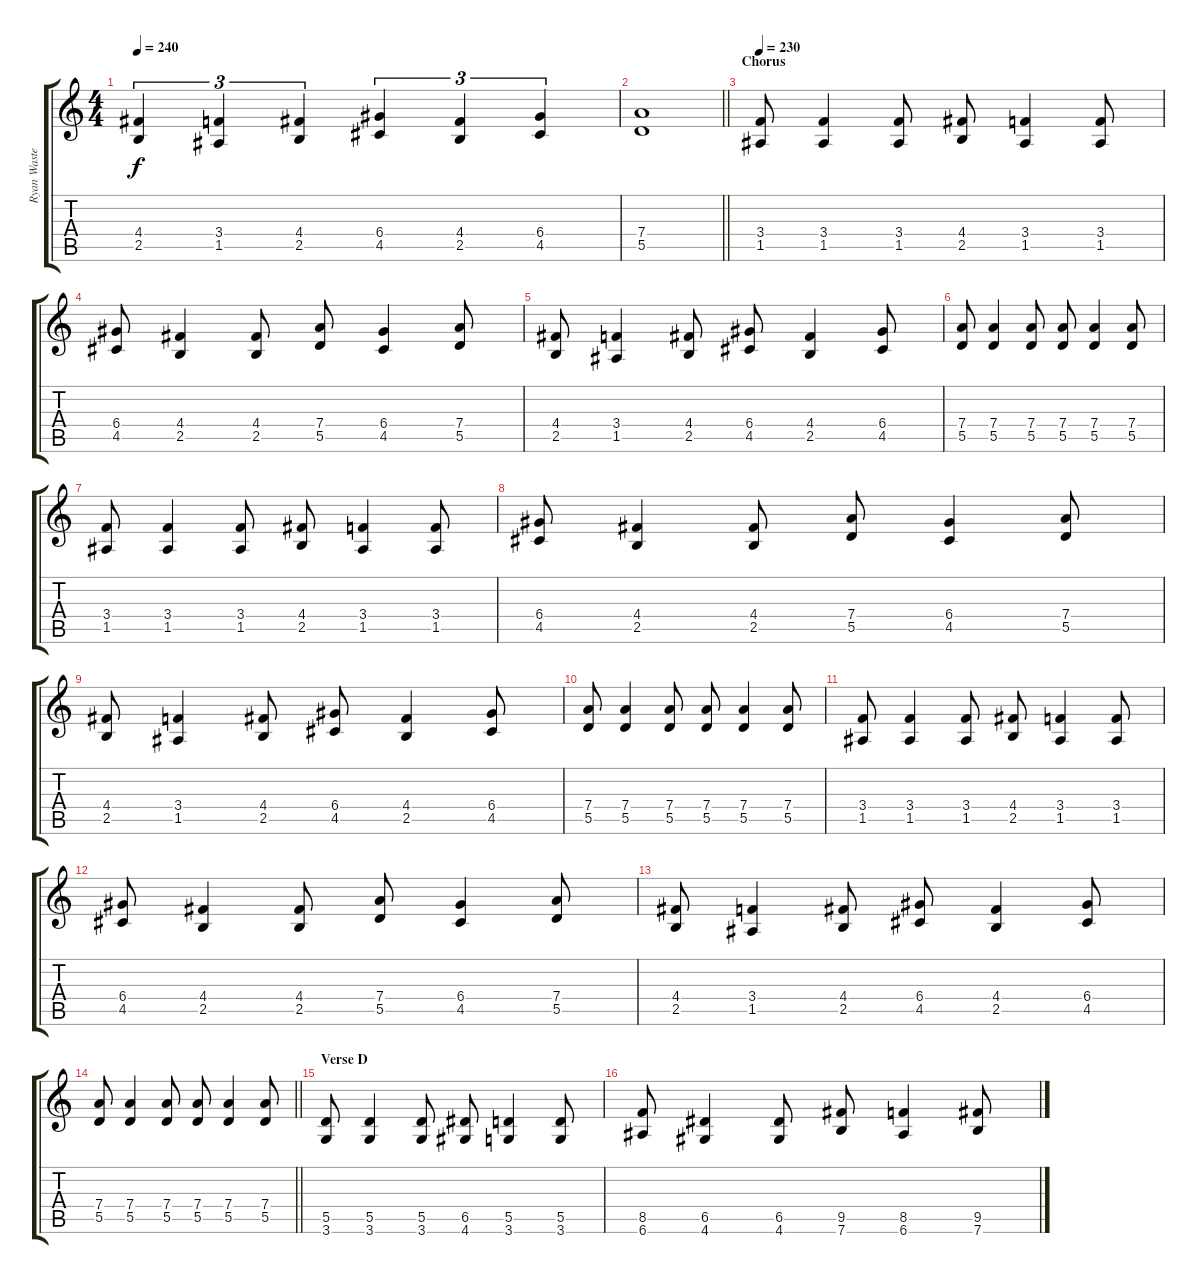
\track ("Ryan Waste (Left)" "Ryan Waste") {instrument distortionguitar}
\staff {score tabs}
\tuning (E4 B3 G3 D3 A2 E2) {hide}
\ts (4 4)
\tempo 240
\clef g2
\ks c
(4.4 2.5).4{tu (3 2) dy f} (3.4 1.5).4{tu (3 2)} (4.4 2.5).4{tu (3 2)} (6.4 4.5).4{tu (3 2)} (4.4 2.5).4{tu (3 2)} (6.4 4.5).4{tu (3 2)} |
\barLineRight lightlight
(7.4 5.5).1 |
\section ("" "Chorus")
\tempo 230
(3.4 1.5).8 (3.4 1.5).4 (3.4 1.5).8 (4.4 2.5).8 (3.4 1.5).4 (3.4 1.5).8 |
(6.4 4.5).8 (4.4 2.5).4 (4.4 2.5).8 (7.4 5.5).8 (6.4 4.5).4 (7.4 5.5).8 |
(4.4 2.5).8 (3.4 1.5).4 (4.4 2.5).8 (6.4 4.5).8 (4.4 2.5).4 (6.4 4.5).8 |
(7.4 5.5).8 (7.4 5.5).4 (7.4 5.5).8 (7.4 5.5).8 (7.4 5.5).4 (7.4 5.5).8 |
(3.4 1.5).8 (3.4 1.5).4 (3.4 1.5).8 (4.4 2.5).8 (3.4 1.5).4 (3.4 1.5).8 |
(6.4 4.5).8 (4.4 2.5).4 (4.4 2.5).8 (7.4 5.5).8 (6.4 4.5).4 (7.4 5.5).8 |
(4.4 2.5).8 (3.4 1.5).4 (4.4 2.5).8 (6.4 4.5).8 (4.4 2.5).4 (6.4 4.5).8 |
(7.4 5.5).8 (7.4 5.5).4 (7.4 5.5).8 (7.4 5.5).8 (7.4 5.5).4 (7.4 5.5).8 |
(3.4 1.5).8 (3.4 1.5).4 (3.4 1.5).8 (4.4 2.5).8 (3.4 1.5).4 (3.4 1.5).8 |
(6.4 4.5).8 (4.4 2.5).4 (4.4 2.5).8 (7.4 5.5).8 (6.4 4.5).4 (7.4 5.5).8 |
(4.4 2.5).8 (3.4 1.5).4 (4.4 2.5).8 (6.4 4.5).8 (4.4 2.5).4 (6.4 4.5).8 |
\barLineRight lightlight
(7.4 5.5).8 (7.4 5.5).4 (7.4 5.5).8 (7.4 5.5).8 (7.4 5.5).4 (7.4 5.5).8 |
\section ("" "Verse D")
(5.5 3.6).8 (5.5 3.6).4 (5.5 3.6).8 (6.5 4.6).8 (5.5 3.6).4 (5.5 3.6).8 |
(8.5 6.6).8 (6.5 4.6).4 (6.5 4.6).8 (9.5 7.6).8 (8.5 6.6).4 (9.5 7.6).8
